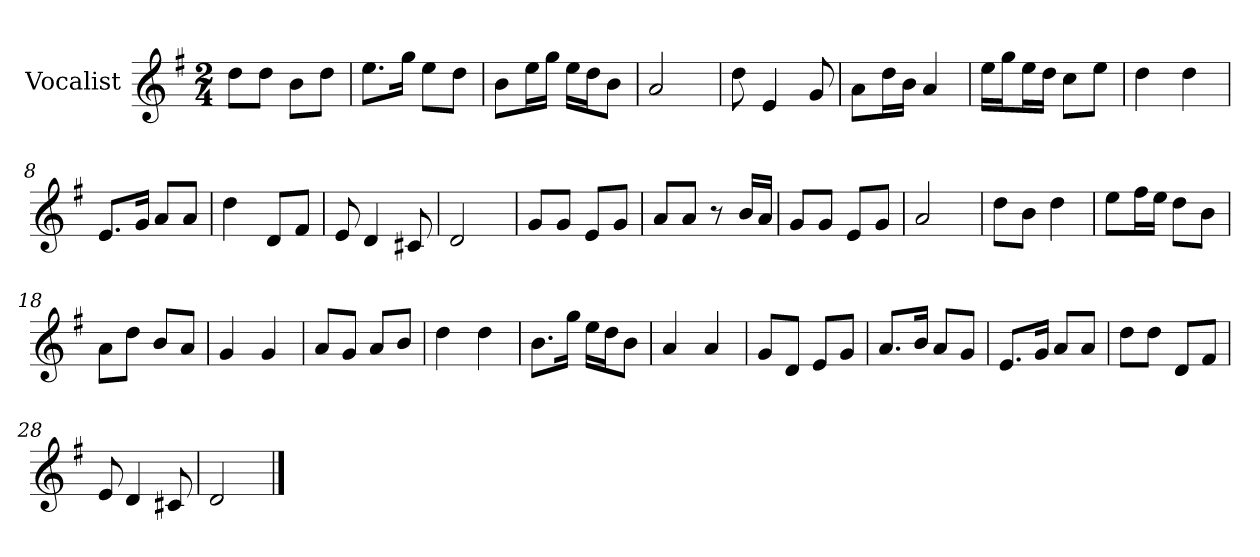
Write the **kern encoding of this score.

**kern
*part1
*staff1
*I"Vocalist
*k[f#]
*G:
*M2/4
=
8ddL
8ddJ
8bL
8ddJ
=1
8.eeL
16ggJk
8eeL
8ddJ
=2
8bL
16eeL
16ggJJ
16eeLL
16ddJ
8bJ
=3
2a
=4
8dd
4e
8g
=5
8aL
16ddL
16bJJ
4a
=6
16eeLL
16ggJ
16eeL
16ddJJ
8ccL
8eeJ
=7
4dd
4dd
=8
8.eL
16gJk
8aL
8aJ
=9
4dd
8dL
8f#J
=10
8e
4d
8c#X
=11
2d
=12
8gL
8gJ
8eL
8gJ
=13
8aL
8aJ
8r
16bLL
16aJJ
=14
8gL
8gJ
8eL
8gJ
=15
2a
=16
8ddL
8bJ
4dd
=17
8eeL
16ff#L
16eeJJ
8ddL
8bJ
=18
8aL
8ddJ
8bL
8aJ
=19
4g
4g
=20
8aL
8gJ
8aL
8bJ
=21
4dd
4dd
=22
8.bL
16ggJk
16eeLL
16ddJ
8bJ
=23
4a
4a
=24
8gL
8dJ
8eL
8gJ
=25
8.aL
16bJk
8aL
8gJ
=26
8.eL
16gJk
8aL
8aJ
=27
8ddL
8ddJ
8dL
8f#J
=28
8e
4d
8c#X
=29
2d
==
*-
